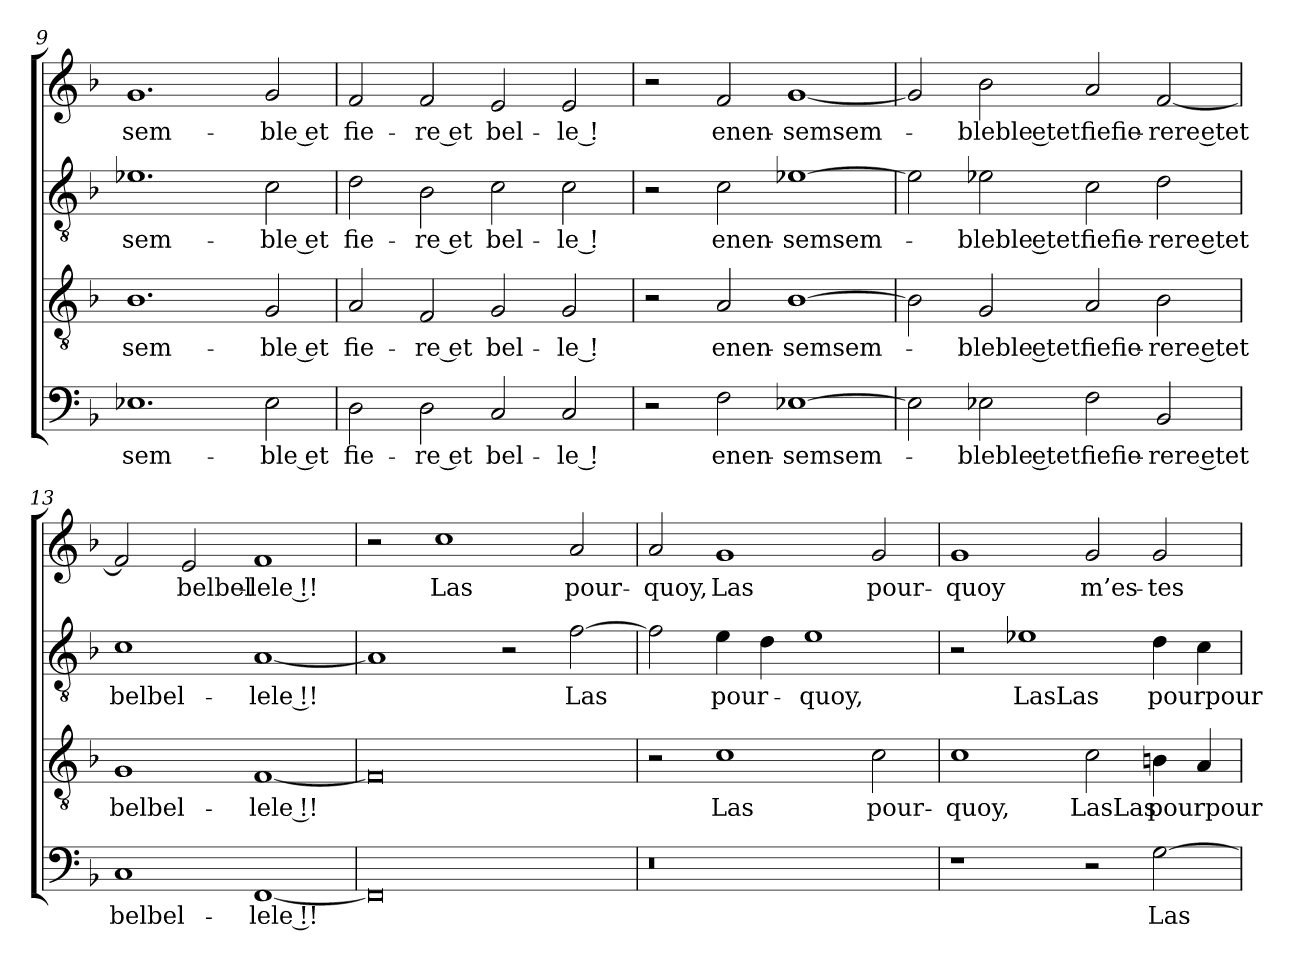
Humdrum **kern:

**kern	**text	**kern	**text	**kern	**text	**kern	**text
*part4	*part4	*part3	*part3	*part2	*part2	*part1	*part1
*staff4	*staff4	*staff3	*staff3	*staff2	*staff2	*staff1	*staff1
*clefF4	*	*clefGv2	*	*clefGv2	*	*clefG2	*
*k[b-]	*	*k[b-]	*	*k[b-]	*	*k[b-]	*
=9	=9	=9	=9	=9	=9	=9	=9
1.E-X	-sem-	1.B-	-sem-	1.e-X	-sem-	1.g	-sem-
2E-	-ble et	2G	-ble et	2c	-ble et	2g	-ble et
=10	=10	=10	=10	=10	=10	=10	=10
2D	fie-	2A	fie-	2d	fie-	2f	fie-
2D	-re et	2F	-re et	2B-	-re et	2f	-re et
2C	bel-	2G	bel-	2c	bel-	2e	bel-
2C	-le !	2G	-le !	2c	-le !	2e	-le !
!!LO:LB:g=z
=11	=11	=11	=11	=11	=11	=11	=11
2r	.	2r	.	2r	.	2r	.
2F	enen-	2A	enen-	2c	enen-	2f	enen-
[1E-X	-semsem-	[1B-	-semsem-	[1e-X	-semsem-	[1g	-semsem-
=12	=12	=12	=12	=12	=12	=12	=12
2E-]	.	2B-]	.	2e-]	.	2g]	.
2E-X	-bleble etet	2G	-bleble etet	2e-X	-bleble etet	2b-	-bleble etet
2F	fiefie-	2A	fiefie-	2c	fiefie-	2a	fiefie-
2BB-	-rere etet	2B-	-rere etet	2d	-rere etet	[2f	-rere etet
=13	=13	=13	=13	=13	=13	=13	=13
1C	belbel-	1G	belbel-	1c	belbel-	2f]	.
.	.	.	.	.	.	2e	belbel-
[1FF	-lele !!	[1F	-lele !!	[1A	-lele !!	1f	-lele !!
=14	=14	=14	=14	=14	=14	=14	=14
0FF]	.	0F]	.	1A]	.	2r	.
.	.	.	.	.	.	1cc	Las
.	.	.	.	2r	.	.	.
.	.	.	.	[2f	Las	2a	pour-
=15	=15	=15	=15	=15	=15	=15	=15
0r	.	2r	.	2f]	.	2a	-quoy,
.	.	1c	Las	4e	pour-	1g	Las
.	.	.	.	4d	.	.	.
.	.	.	.	1e	-quoy,	.	.
.	.	2c	pour-	.	.	2g	pour-
!!LO:PB:g=z
=16	=16	=16	=16	=16	=16	=16	=16
1r	.	1c	-quoy,	2r	.	1g	-quoy
.	.	.	.	1e-X	LasLas	.	.
2r	.	2c	LasLas	.	.	2g	m’es-
[2G	Las	4Bn	pourpour-	4d	pourpour-	2g	-tes
.	.	4A	.	4c	.	.	.
=	=	=	=	=	=	=	=
*-	*-	*-	*-	*-	*-	*-	*-
